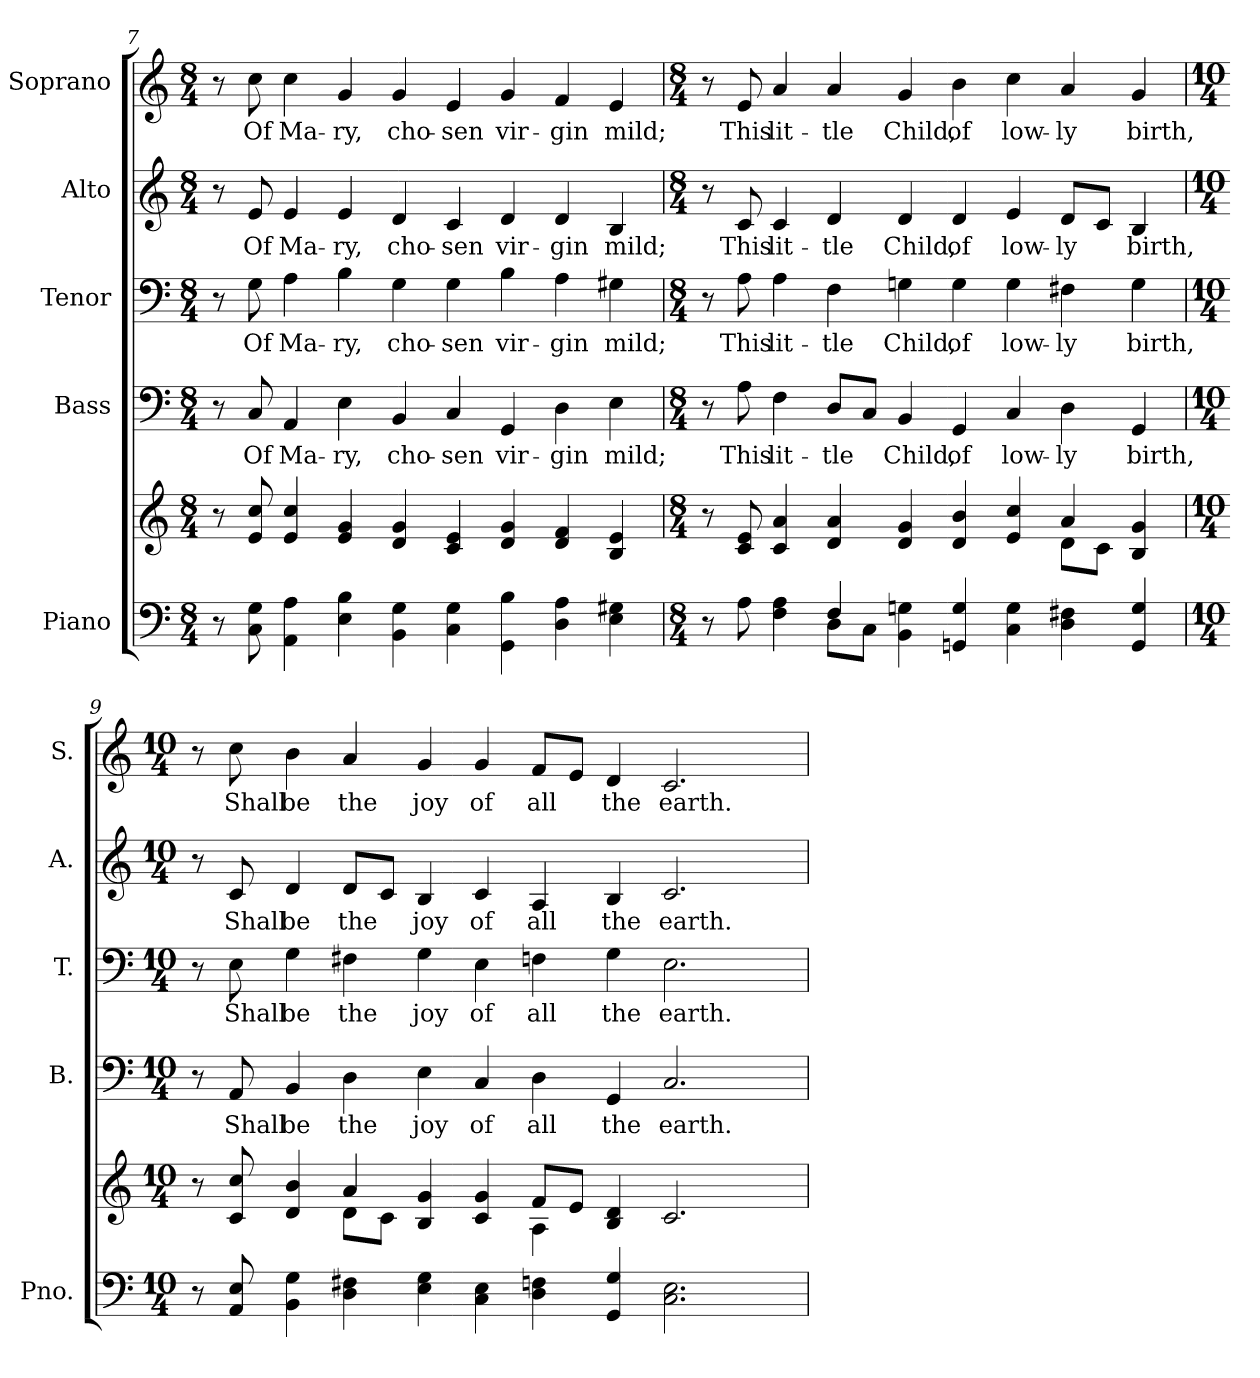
**kern	**kern	**kern	**text	**kern	**text	**kern	**text	**kern	**text
*part5	*part5	*part4	*part4	*part3	*part3	*part2	*part2	*part1	*part1
*staff6	*staff5	*staff4	*staff4	*staff3	*staff3	*staff2	*staff2	*staff1	*staff1
*I"Piano	*	*I"Bass	*	*I"Tenor	*	*I"Alto	*	*I"Soprano	*
*I'Pno.	*	*I'B.	*	*I'T.	*	*I'A.	*	*I'S.	*
!!LO:PB:g=z
*clefF4	*clefG2	*clefF4	*	*clefF4	*	*clefG2	*	*clefG2	*
*k[]	*k[]	*k[]	*	*k[]	*	*k[]	*	*k[]	*
*C:	*C:	*C:	*	*C:	*	*C:	*	*C:	*
*M8/4	*M8/4	*M8/4	*	*M8/4	*	*M8/4	*	*M8/4	*
=7	=7	=7	=7	=7	=7	=7	=7	=7	=7
8r	8r	8r	.	8r	.	8r	.	8r	.
!	!	!	!LO:LY:b:color=#000000	!	!	!	!	!	!
!	!	!	!	!	!LO:LY:b:color=#000000	!	!	!	!
!	!	!	!	!	!	!	!LO:LY:b:color=#000000	!	!
!	!	!	!	!	!	!	!	!	!LO:LY:b:color=#000000
8Ci\ 8Gi	8ei/ 8cci	8Ci/	Of	8Gi\	Of	8ei/	Of	8cci\	Of
!	!	!	!LO:LY:b:color=#000000	!	!	!	!	!	!
!	!	!	!	!	!LO:LY:b:color=#000000	!	!	!	!
!	!	!	!	!	!	!	!LO:LY:b:color=#000000	!	!
!	!	!	!	!	!	!	!	!	!LO:LY:b:color=#000000
4AAi\ 4Ai	4ei/ 4cci	4AAi/	Ma-	4Ai\	Ma-	4ei/	Ma-	4cci\	Ma-
!	!	!	!LO:LY:b:color=#000000	!	!	!	!	!	!
!	!	!	!	!	!LO:LY:b:color=#000000	!	!	!	!
!	!	!	!	!	!	!	!LO:LY:b:color=#000000	!	!
!	!	!	!	!	!	!	!	!	!LO:LY:b:color=#000000
4Ei\ 4Bi	4ei/ 4gi	4Ei\	-ry,	4Bi\	-ry,	4ei/	-ry,	4gi/	-ry,
!	!	!	!LO:LY:b:color=#000000	!	!	!	!	!	!
!	!	!	!	!	!LO:LY:b:color=#000000	!	!	!	!
!	!	!	!	!	!	!	!LO:LY:b:color=#000000	!	!
!	!	!	!	!	!	!	!	!	!LO:LY:b:color=#000000
4BBi\ 4Gi	4di/ 4gi	4BBi/	cho-	4Gi\	cho-	4di/	cho-	4gi/	cho-
!	!	!	!LO:LY:b:color=#000000	!	!	!	!	!	!
!	!	!	!	!	!LO:LY:b:color=#000000	!	!	!	!
!	!	!	!	!	!	!	!LO:LY:b:color=#000000	!	!
!	!	!	!	!	!	!	!	!	!LO:LY:b:color=#000000
4Ci\ 4Gi	4ci/ 4ei	4Ci/	-sen	4Gi\	-sen	4ci/	-sen	4ei/	-sen
!	!	!	!LO:LY:b:color=#000000	!	!	!	!	!	!
!	!	!	!	!	!LO:LY:b:color=#000000	!	!	!	!
!	!	!	!	!	!	!	!LO:LY:b:color=#000000	!	!
!	!	!	!	!	!	!	!	!	!LO:LY:b:color=#000000
4GGi\ 4Bi	4di/ 4gi	4GGi/	vir-	4Bi\	vir-	4di/	vir-	4gi/	vir-
!	!	!	!LO:LY:b:color=#000000	!	!	!	!	!	!
!	!	!	!	!	!LO:LY:b:color=#000000	!	!	!	!
!	!	!	!	!	!	!	!LO:LY:b:color=#000000	!	!
!	!	!	!	!	!	!	!	!	!LO:LY:b:color=#000000
4Di\ 4Ai	4di/ 4fi	4Di\	-gin	4Ai\	-gin	4di/	-gin	4fi/	-gin
!	!	!	!LO:LY:b:color=#000000	!	!	!	!	!	!
!	!	!	!	!	!LO:LY:b:color=#000000	!	!	!	!
!	!	!	!	!	!	!	!LO:LY:b:color=#000000	!	!
!	!	!	!	!	!	!	!	!	!LO:LY:b:color=#000000
4Ei\ 4G#Xi	4Bi/ 4ei	4Ei\	mild;	4G#Xi\	mild;	4Bi/	mild;	4ei/	mild;
!!LO:PB:g=z
=8	=8	=8	=8	=8	=8	=8	=8	=8	=8
*M8/4	*M8/4	*M8/4	*	*M8/4	*	*M8/4	*	*M8/4	*
*^	*^	*	*	*	*	*	*	*	*
8r	2ryy	8r	1ryy	8r	.	8r	.	8r	.	8r	.
!	!	!	!	!	!LO:LY:b:color=#000000	!	!	!	!	!	!
!	!	!	!	!	!	!	!LO:LY:b:color=#000000	!	!	!	!
!	!	!	!	!	!	!	!	!	!LO:LY:b:color=#000000	!	!
!	!	!	!	!	!	!	!	!	!	!	!LO:LY:b:color=#000000
8Ai\	.	8ci/ 8ei	.	8Ai\	This	8Ai\	This	8ci/	This	8ei/	This
!	!	!	!	!	!LO:LY:b:color=#000000	!	!	!	!	!	!
!	!	!	!	!	!	!	!LO:LY:b:color=#000000	!	!	!	!
!	!	!	!	!	!	!	!	!	!LO:LY:b:color=#000000	!	!
!	!	!	!	!	!	!	!	!	!	!	!LO:LY:b:color=#000000
4Fi\ 4Ai	.	4ci/ 4ai	.	4Fi\	lit-	4Ai\	lit-	4ci/	lit-	4ai/	lit-
!	!	!	!	!	!LO:LY:b:color=#000000	!	!	!	!	!	!
!	!	!	!	!	!	!	!LO:LY:b:color=#000000	!	!	!	!
!	!	!	!	!	!	!	!	!	!LO:LY:b:color=#000000	!	!
!	!	!	!	!	!	!	!	!	!	!	!LO:LY:b:color=#000000
4Fi/	8Di\L	4di/ 4ai	.	8Di/L	-tle	4Fi\	-tle	4di/	-tle	4ai/	-tle
.	8Ci\J	.	.	8Ci/J	.	.	.	.	.	.	.
!	!	!	!	!	!LO:LY:b:color=#000000	!	!	!	!	!	!
!	!	!	!	!	!	!	!LO:LY:b:color=#000000	!	!	!	!
!	!	!	!	!	!	!	!	!	!LO:LY:b:color=#000000	!	!
!	!	!	!	!	!	!	!	!	!	!	!LO:LY:b:color=#000000
4BBi\ 4Gni	4ryy	4di/ 4gi	.	4BBi/	Child,	4Gni\	Child,	4di/	Child,	4gi/	Child,
!	!	!	!	!	!LO:LY:b:color=#000000	!	!	!	!	!	!
!	!	!	!	!	!	!	!LO:LY:b:color=#000000	!	!	!	!
!	!	!	!	!	!	!	!	!	!LO:LY:b:color=#000000	!	!
!	!	!	!	!	!	!	!	!	!	!	!LO:LY:b:color=#000000
4GGni/ 4Gi	1ryy	4di/ 4bi	2ryy	4GGi/	of	4Gi\	of	4di/	of	4bi\	of
!	!	!	!	!	!LO:LY:b:color=#000000	!	!	!	!	!	!
!	!	!	!	!	!	!	!LO:LY:b:color=#000000	!	!	!	!
!	!	!	!	!	!	!	!	!	!LO:LY:b:color=#000000	!	!
!	!	!	!	!	!	!	!	!	!	!	!LO:LY:b:color=#000000
4Ci\ 4Gi	.	4ei/ 4cci	.	4Ci/	low-	4Gi\	low-	4ei/	low-	4cci\	low-
!	!	!	!	!	!LO:LY:b:color=#000000	!	!	!	!	!	!
!	!	!	!	!	!	!	!LO:LY:b:color=#000000	!	!	!	!
!	!	!	!	!	!	!	!	!	!LO:LY:b:color=#000000	!	!
!	!	!	!	!	!	!	!	!	!	!	!LO:LY:b:color=#000000
4Di\ 4F#Xi	.	4ai/	8di\L	4Di\	-ly	4F#Xi\	-ly	8di/L	-ly	4ai/	-ly
.	.	.	8ci\J	.	.	.	.	8ci/J	.	.	.
!	!	!	!	!	!LO:LY:b:color=#000000	!	!	!	!	!	!
!	!	!	!	!	!	!	!LO:LY:b:color=#000000	!	!	!	!
!	!	!	!	!	!	!	!	!	!LO:LY:b:color=#000000	!	!
!	!	!	!	!	!	!	!	!	!	!	!LO:LY:b:color=#000000
4GGi/ 4Gi	.	4Bi/ 4gi	4ryy	4GGi/	birth,	4Gi\	birth,	4Bi/	birth,	4gi/	birth,
*v	*v	*	*	*	*	*	*	*	*	*	*
!!LO:PB:g=z
=9	=9	=9	=9	=9	=9	=9	=9	=9	=9	=9
*M10/4	*M10/4	*	*M10/4	*	*M10/4	*	*M10/4	*	*M10/4	*
8r	8r	2ryy	8r	.	8r	.	8r	.	8r	.
!	!	!	!	!LO:LY:b:color=#000000	!	!	!	!	!	!
!	!	!	!	!	!	!LO:LY:b:color=#000000	!	!	!	!
!	!	!	!	!	!	!	!	!LO:LY:b:color=#000000	!	!
!	!	!	!	!	!	!	!	!	!	!LO:LY:b:color=#000000
8AAi/ 8Ei	8ci/ 8cci	.	8AAi/	Shall	8Ei\	Shall	8ci/	Shall	8cci\	Shall
!	!	!	!	!LO:LY:b:color=#000000	!	!	!	!	!	!
!	!	!	!	!	!	!LO:LY:b:color=#000000	!	!	!	!
!	!	!	!	!	!	!	!	!LO:LY:b:color=#000000	!	!
!	!	!	!	!	!	!	!	!	!	!LO:LY:b:color=#000000
4BBi\ 4Gi	4di/ 4bi	.	4BBi/	be	4Gi\	be	4di/	be	4bi\	be
!	!	!	!	!LO:LY:b:color=#000000	!	!	!	!	!	!
!	!	!	!	!	!	!LO:LY:b:color=#000000	!	!	!	!
!	!	!	!	!	!	!	!	!LO:LY:b:color=#000000	!	!
!	!	!	!	!	!	!	!	!	!	!LO:LY:b:color=#000000
4Di\ 4F#Xi	4ai/	8di\L	4Di\	the	4F#Xi\	the	8di/L	the	4ai/	the
.	.	8ci\J	.	.	.	.	8ci/J	.	.	.
!	!	!	!	!LO:LY:b:color=#000000	!	!	!	!	!	!
!	!	!	!	!	!	!LO:LY:b:color=#000000	!	!	!	!
!	!	!	!	!	!	!	!	!LO:LY:b:color=#000000	!	!
!	!	!	!	!	!	!	!	!	!	!LO:LY:b:color=#000000
4Ei\ 4Gi	4Bi/ 4gi	4ryy	4Ei\	joy	4Gi\	joy	4Bi/	joy	4gi/	joy
!	!	!	!	!LO:LY:b:color=#000000	!	!	!	!	!	!
!	!	!	!	!	!	!LO:LY:b:color=#000000	!	!	!	!
!	!	!	!	!	!	!	!	!LO:LY:b:color=#000000	!	!
!	!	!	!	!	!	!	!	!	!	!LO:LY:b:color=#000000
4Ci\ 4Ei	4ci/ 4gi	4ryy	4Ci/	of	4Ei\	of	4ci/	of	4gi/	of
!	!	!	!	!LO:LY:b:color=#000000	!	!	!	!	!	!
!	!	!	!	!	!	!LO:LY:b:color=#000000	!	!	!	!
!	!	!	!	!	!	!	!	!LO:LY:b:color=#000000	!	!
!	!	!	!	!	!	!	!	!	!	!LO:LY:b:color=#000000
4Di\ 4Fni	8fi/L	4Ai\	4Di\	all	4Fni\	all	4Ai/	all	8fi/L	all
.	8ei/J	.	.	.	.	.	.	.	8ei/J	.
!	!	!	!	!LO:LY:b:color=#000000	!	!	!	!	!	!
!	!	!	!	!	!	!LO:LY:b:color=#000000	!	!	!	!
!	!	!	!	!	!	!	!	!LO:LY:b:color=#000000	!	!
!	!	!	!	!	!	!	!	!	!	!LO:LY:b:color=#000000
4GGi/ 4Gi	4Bi/ 4di	2ryy	4GGi/	the	4Gi\	the	4Bi/	the	4di/	the
!	!	!	!	!LO:LY:b:color=#000000	!	!	!	!	!	!
!	!	!	!	!	!	!LO:LY:b:color=#000000	!	!	!	!
!	!	!	!	!	!	!	!	!LO:LY:b:color=#000000	!	!
!	!	!	!	!	!	!	!	!	!	!LO:LY:b:color=#000000
2.Ci\ 2.Ei	2.ci/	.	2.Ci/	earth.	2.Ei\	earth.	2.ci/	earth.	2.ci/	earth.
.	.	2ryy	.	.	.	.	.	.	.	.
*	*v	*v	*	*	*	*	*	*	*	*
=	=	=	=	=	=	=	=	=	=
*-	*-	*-	*-	*-	*-	*-	*-	*-	*-
